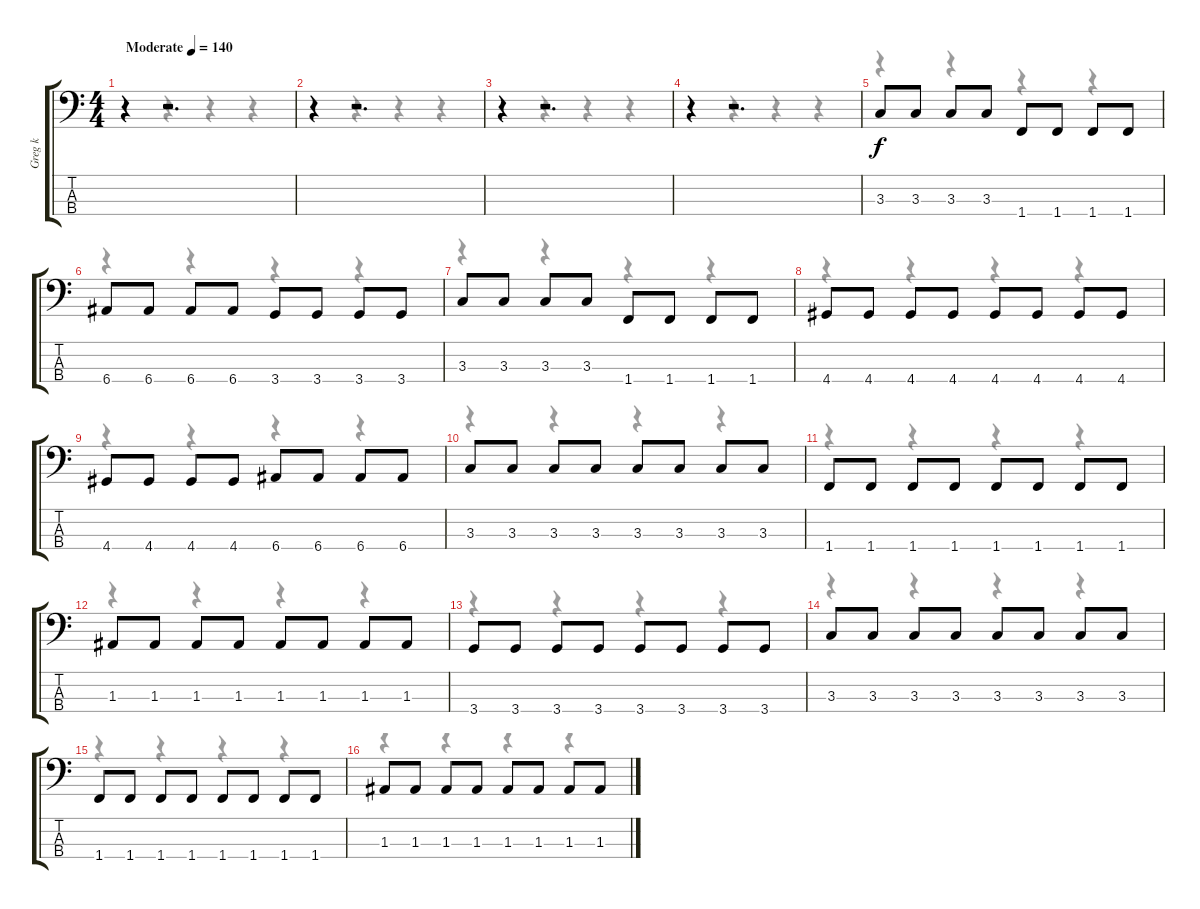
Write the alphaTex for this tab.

\track ("Greg k" "Greg k") {instrument electricbasspick}
\staff {score tabs}
\tuning (G2 D2 A1 E1) {hide}
\voice
\ts (4 4)
\tempo (140 "Moderate")
\clef f4
\ks c
r.4{dy f instrument electricbasspick} r.2{d} |
r.4 r.2{d} |
r.4 r.2{d} |
r.4 r.2{d} |
3.3.8 3.3.8 3.3.8 3.3.8 1.4.8 1.4.8 1.4.8 1.4.8 |
6.4.8 6.4.8 6.4.8 6.4.8 3.4.8 3.4.8 3.4.8 3.4.8 |
3.3.8 3.3.8 3.3.8 3.3.8 1.4.8 1.4.8 1.4.8 1.4.8 |
4.4.8 4.4.8 4.4.8 4.4.8 4.4.8 4.4.8 4.4.8 4.4.8 |
4.4.8 4.4.8 4.4.8 4.4.8 6.4.8 6.4.8 6.4.8 6.4.8 |
3.3.8 3.3.8 3.3.8 3.3.8 3.3.8 3.3.8 3.3.8 3.3.8 |
1.4.8 1.4.8 1.4.8 1.4.8 1.4.8 1.4.8 1.4.8 1.4.8 |
1.3.8 1.3.8 1.3.8 1.3.8 1.3.8 1.3.8 1.3.8 1.3.8 |
3.4.8 3.4.8 3.4.8 3.4.8 3.4.8 3.4.8 3.4.8 3.4.8 |
3.3.8 3.3.8 3.3.8 3.3.8 3.3.8 3.3.8 3.3.8 3.3.8 |
1.4.8 1.4.8 1.4.8 1.4.8 1.4.8 1.4.8 1.4.8 1.4.8 |
1.3.8 1.3.8 1.3.8 1.3.8 1.3.8 1.3.8 1.3.8 1.3.8
\voice
\clef f4
\ottava regular
\simile none
\ks c
r.4{dy f} r.4 r.4 r.4 |
r.4 r.4 r.4 r.4 |
r.4 r.4 r.4 r.4 |
r.4 r.4 r.4 r.4 |
r.4 r.4 r.4 r.4 |
r.4 r.4 r.4 r.4 |
r.4 r.4 r.4 r.4 |
r.4 r.4 r.4 r.4 |
r.4 r.4 r.4 r.4 |
r.4 r.4 r.4 r.4 |
r.4 r.4 r.4 r.4 |
r.4 r.4 r.4 r.4 |
r.4 r.4 r.4 r.4 |
r.4 r.4 r.4 r.4 |
r.4 r.4 r.4 r.4 |
r.4 r.4 r.4 r.4
